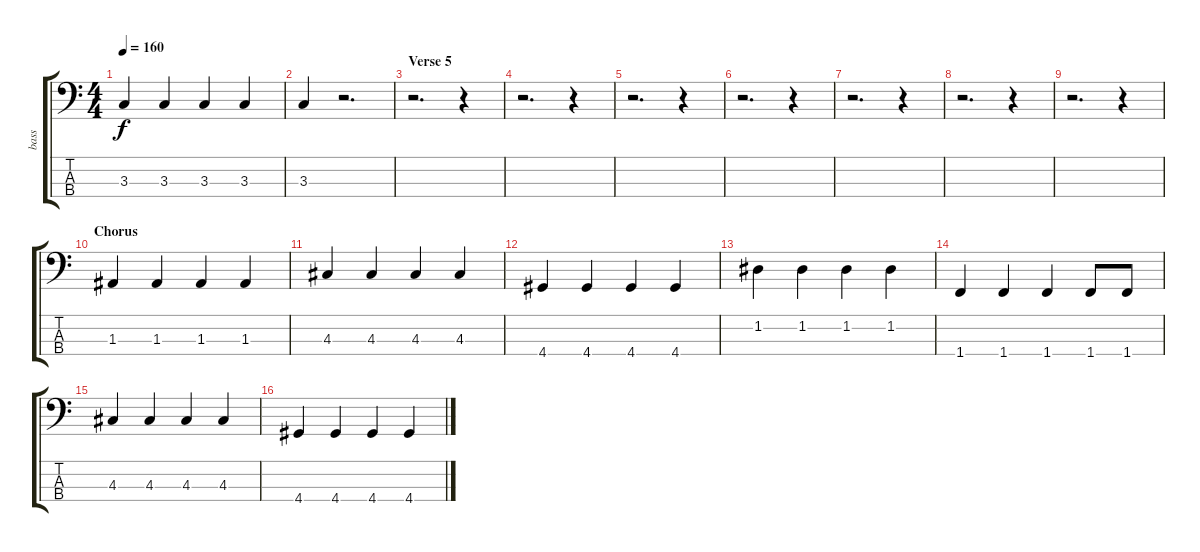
\track ("bass" "bass") {instrument electricbasspick}
\staff {score tabs}
\tuning (G2 D2 A1 E1) {hide}
\ts (4 4)
\tempo 160
\clef f4
\ks c
3.3.4{dy f} 3.3.4 3.3.4 3.3.4 |
3.3.4 r.2{d} |
\section ("" "Verse 5")
r.2{d} r.4 |
r.2{d} r.4 |
r.2{d} r.4 |
r.2{d} r.4 |
r.2{d} r.4 |
r.2{d} r.4 |
r.2{d} r.4 |
\section ("" "Chorus")
1.3.4 1.3.4 1.3.4 1.3.4 |
4.3.4 4.3.4 4.3.4 4.3.4 |
4.4.4 4.4.4 4.4.4 4.4.4 |
1.2.4 1.2.4 1.2.4 1.2.4 |
1.4.4 1.4.4 1.4.4 1.4.8 1.4.8 |
4.3.4 4.3.4 4.3.4 4.3.4 |
4.4.4 4.4.4 4.4.4 4.4.4
